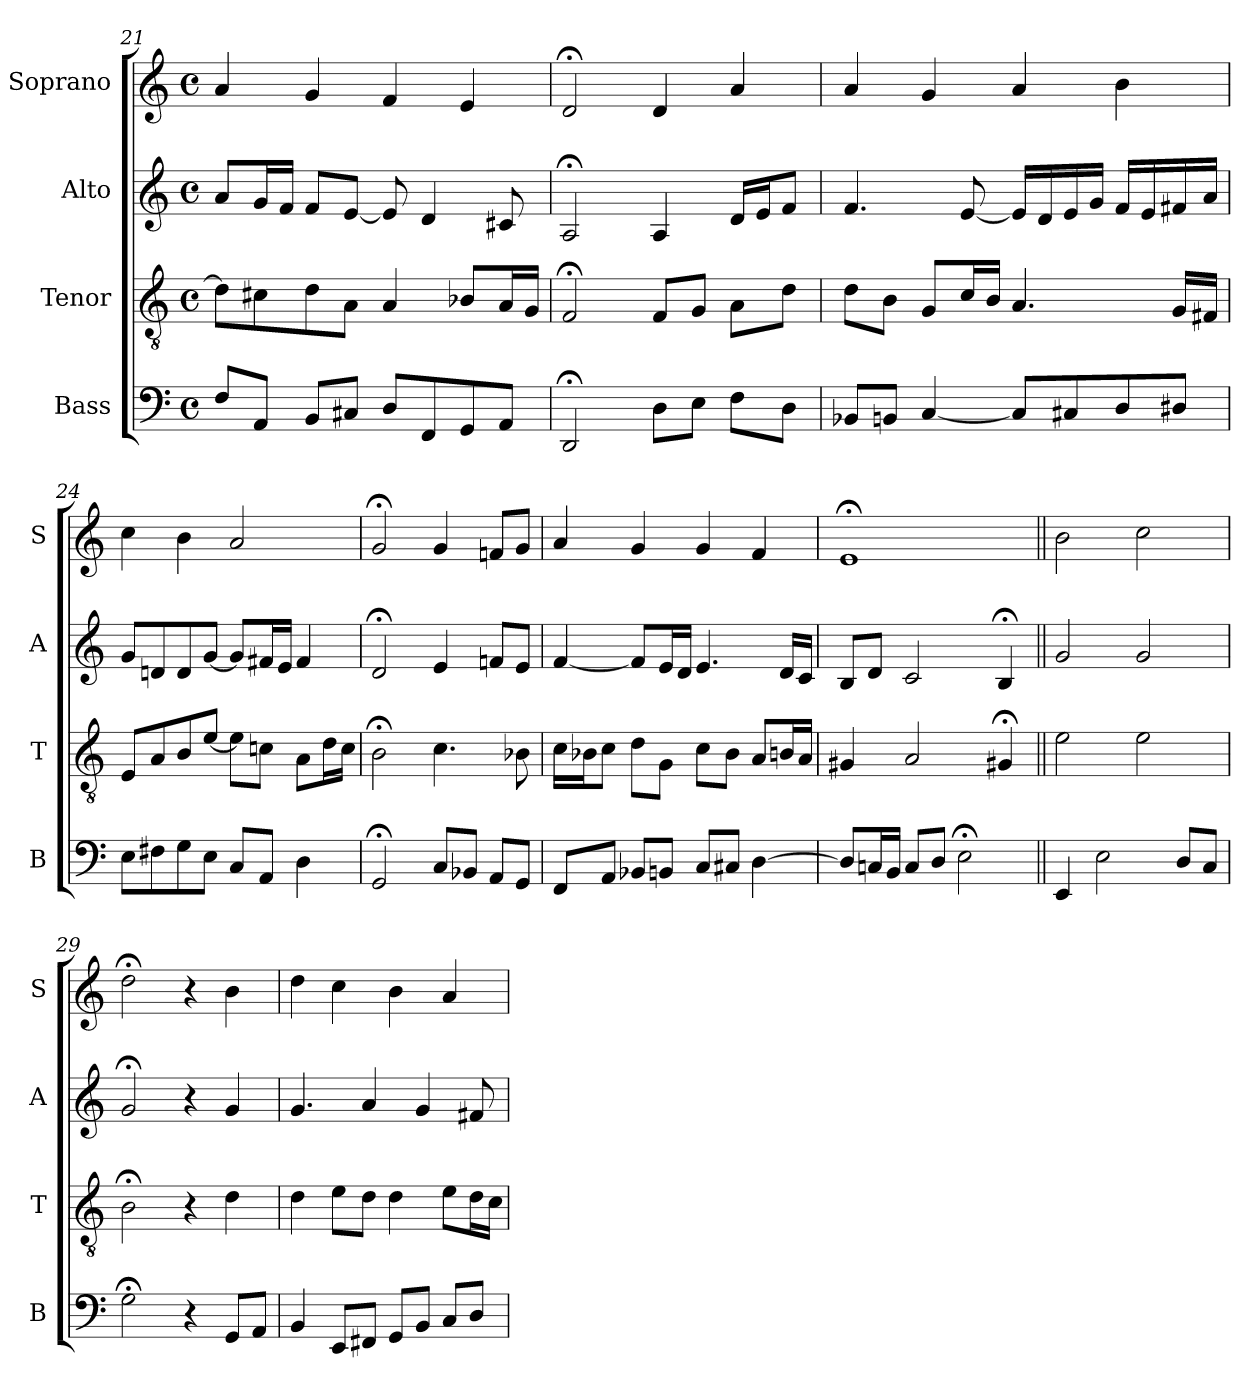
**kern	**kern	**kern	**kern
*part4	*part3	*part2	*part1
*staff4	*staff3	*staff2	*staff1
*I"Bass	*I"Tenor	*I"Alto	*I"Soprano
*I'B	*I'T	*I'A	*I'S
*clefF4	*clefGv2	*clefG2	*clefG2
*k[]	*k[]	*k[]	*k[]
*a:	*a:	*a:	*a:
*M4/4	*M4/4	*M4/4	*M4/4
*met(c)	*met(c)	*met(c)	*met(c)
=21	=21	=21	=21
8FL	8dL]	8aL	4a
8AAJ	8c#X	16gL	.
.	.	16fJJ	.
8BBL	8d	8fL	4g
8C#XJ	8AJ	[8eJ	.
8DL	4A	8e]	4f
8FF	.	4d	.
8GG	8B-XL	.	4e
8AAJ	16AL	8c#X	.
.	16GJJ	.	.
=22	=22	=22	=22
2DD;<	2F;<	2A;<	2d;<
8DL	8FL	4A	4d
8EJ	8GJ	.	.
8FL	8AL	16dLL	4a
.	.	16eJ	.
8DJ	8dJ	8fJ	.
=23	=23	=23	=23
8BB-XL	8dL	4.f	4a
8BBnJ	8BJ	.	.
[4C	8GL	.	4g
.	16cL	[8e	.
.	16BJJ	.	.
8CL]	4.A	16eLL]	4a
.	.	16d	.
8C#X	.	16e	.
.	.	16gJJ	.
8D	.	16fLL	4b
.	.	16e	.
8D#XJ	16GLL	16f#X	.
.	16F#XJJ	16aJJ	.
=24	=24	=24	=24
8EL	8EL	8gL	4cc
8F#X	8A	8dn	.
8G	8B	8d	4b
8EJ	[8eJ	[8gJ	.
8CL	8eL]	8gL]	2a
8AAJ	8cnJ	16f#XL	.
.	.	16eJJ	.
4D	8AL	4f#	.
.	16dL	.	.
.	16cJJ	.	.
=25	=25	=25	=25
2GG;<	2B;<	2d;<	2g;<
8CL	4.c	4e	4g
8BB-XJ	.	.	.
8AAL	.	8fnL	8fnL
8GGJ	8B-X	8eJ	8gJ
=26	=26	=26	=26
8FFL	16cLL	[4f	4a
.	16B-XJ	.	.
8AAJ	8cJ	.	.
8BB-XL	8dL	8fL]	4g
8BBnJ	8GJ	16eL	.
.	.	16dJJ	.
8CL	8cL	4.e	4g
8C#XJ	8B-J	.	.
[4D	8AL	.	4f
.	16BnL	16dLL	.
.	16AJJ	16cJJ	.
=27	=27	=27	=27
8DiL]	4G#Xi	8BiL	1e;<i
16CnL	.	8dJ	.
16BBJJ	.	.	.
8CL	2A	2c	.
8DJ	.	.	.
2E;<	.	.	.
.	4G#X;<	4B;<	.
=28||	=28||	=28||	=28||
4EE	2e	2g	2b
2E	.	.	.
.	2e	2g	2cc
8DL	.	.	.
8CJ	.	.	.
=29	=29	=29	=29
2G;<	2B;<	2g;<	2dd;<
4r	4r	4r	4r
8GGL	4d	4g	4b
8AAJ	.	.	.
=30	=30	=30	=30
4BB	4d	4.g	4dd
8EEL	8eL	.	4cc
8FF#XJ	8dJ	4a	.
8GGL	4d	.	4b
8BBJ	.	4g	.
8CL	8eL	.	4a
8DJ	16dL	8f#X	.
.	16cJJ	.	.
=	=	=	=
*-	*-	*-	*-
